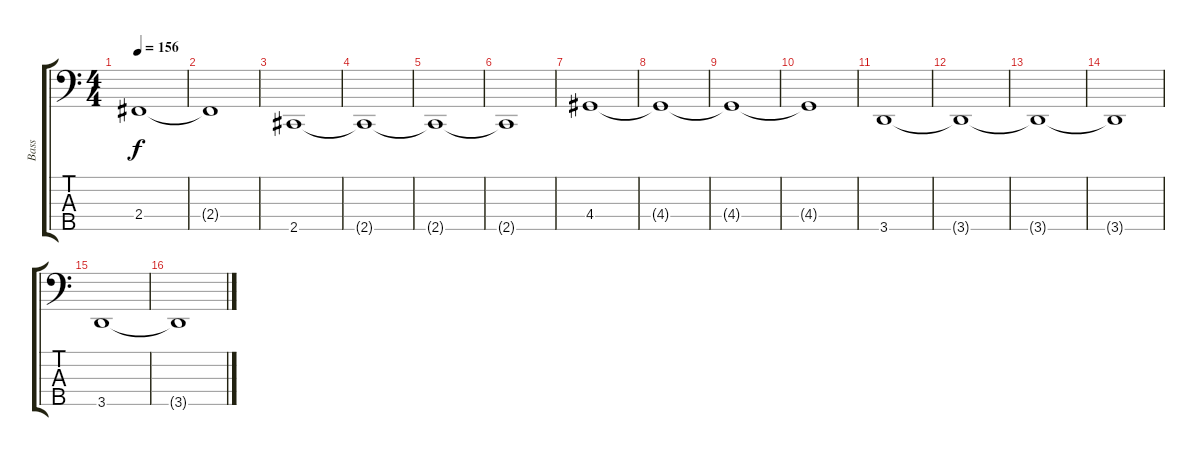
\track ("Bass" "Bass") {instrument electricbassfinger}
\staff {score tabs}
\tuning (G2 D2 A1 E1 B0) {hide}
\ts (4 4)
\tempo 156
\clef f4
\ks c
2.4{t}.1{dy f} |
2.4{t}.1 |
2.5.1 |
2.5{t}.1 |
2.5{t}.1 |
2.5{t}.1 |
4.4.1 |
4.4{t}.1 |
4.4{t}.1 |
4.4{t}.1 |
3.5.1 |
3.5{t}.1 |
3.5{t}.1 |
3.5{t}.1 |
3.5.1 |
3.5{t}.1
